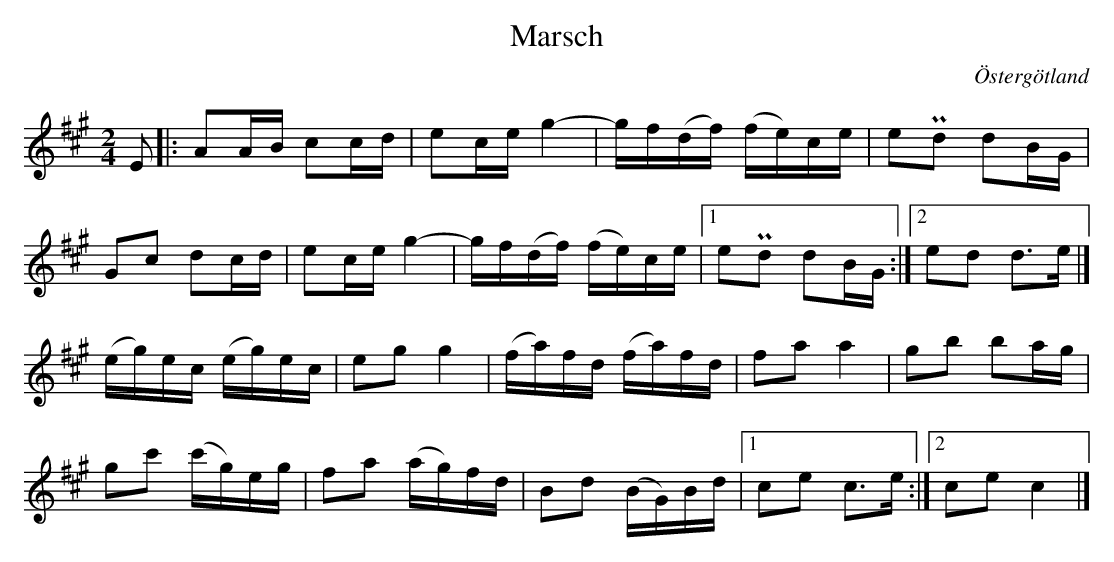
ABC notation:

X:1
T:Marsch
O:Östergötland
M: 2/4
L: 1/16
K: A-moll
E2 |: A2AB c2cd | e2ce g4- | gf(df) (fe)ce | e2Pd2 d2BG |
G2c2 d2cd | e2ce g4- | gf(df) (fe)ce |1 e2Pd2 d2BG :|2 e2d2 d2>e2 |]
(eg)ec (eg)ec | e2g2 g4 | (fa)fd (fa)fd | f2a2 a4 | g2b2 b2ag |
g2c'2 (c'g)eg | f2a2 (ag)fd | B2d2 (BG)Bd |1 c2e2 c2>e2 :|2 c2e2 c4 |]
